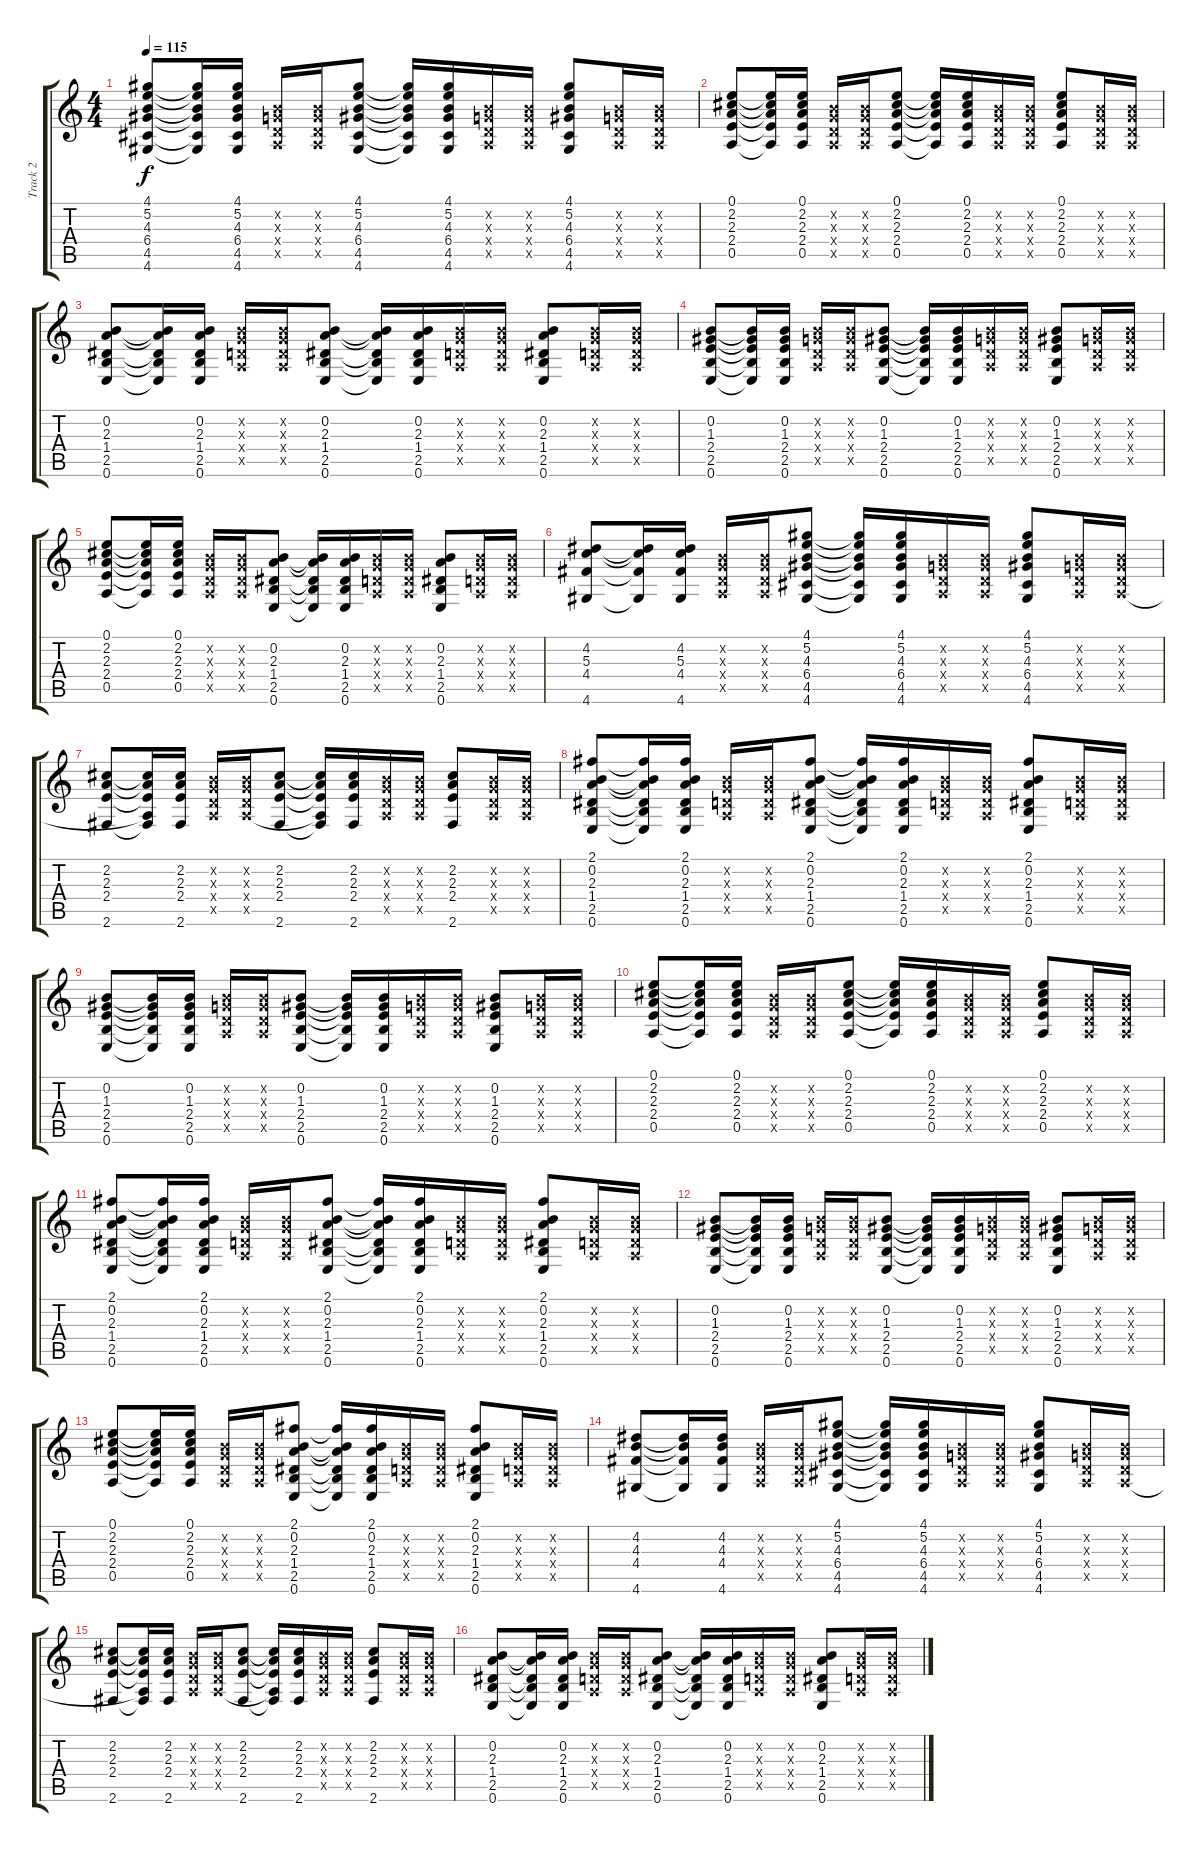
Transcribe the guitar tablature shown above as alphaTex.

\track ("Track 2" "Track 2") {instrument acousticguitarsteel}
\staff {score tabs}
\tuning (E4 B3 G3 D3 A2 E2) {hide}
\ts (4 4)
\tempo 115
\clef g2
\ks c
(4.1 5.2 4.3 6.4 4.5 4.6).8{dy f} (4.1{t} 5.2{t} 4.3{t} 6.4{t} 4.5{t} 4.6{t}).16 (4.1 5.2 4.3 6.4 4.5 4.6).16 (0.2{x} 0.3{x} 0.4{x} 0.5{x}).16 (0.2{x} 0.3{x} 0.4{x} 0.5{x}).16 (4.1 5.2 4.3 6.4 4.5 4.6).8 (4.1{t} 5.2{t} 4.3{t} 6.4{t} 4.5{t} 4.6{t}).16 (4.1 5.2 4.3 6.4 4.5 4.6).16 (0.2{x} 0.3{x} 0.4{x} 0.5{x}).16 (0.2{x} 0.3{x} 0.4{x} 0.5{x}).16 (4.1 5.2 4.3 6.4 4.5 4.6).8 (0.2{x} 0.3{x} 0.4{x} 0.5{x}).16 (0.2{x} 0.3{x} 0.4{x} 0.5{x}).16 |
(0.1 2.2 2.3 2.4 0.5).8 (0.1{t} 2.2{t} 2.3{t} 2.4{t} 0.5{t}).16 (0.1 2.2 2.3 2.4 0.5).16 (0.2{x} 0.3{x} 0.4{x} 0.5{x}).16 (0.2{x} 0.3{x} 0.4{x} 0.5{x}).16 (0.1 2.2 2.3 2.4 0.5).8 (0.1{t} 2.2{t} 2.3{t} 2.4{t} 0.5{t}).16 (0.1 2.2 2.3 2.4 0.5).16 (0.2{x} 0.3{x} 0.4{x} 0.5{x}).16 (0.2{x} 0.3{x} 0.4{x} 0.5{x}).16 (0.1 2.2 2.3 2.4 0.5).8 (0.2{x} 0.3{x} 0.4{x} 0.5{x}).16 (0.2{x} 0.3{x} 0.4{x} 0.5{x}).16 |
(0.2 2.3 1.4 2.5 0.6).8 (0.2{t} 2.3{t} 1.4{t} 2.5{t} 0.6{t}).16 (0.2 2.3 1.4 2.5 0.6).16 (0.2{x} 0.3{x} 0.4{x} 0.5{x}).16 (0.2{x} 0.3{x} 0.4{x} 0.5{x}).16 (0.2 2.3 1.4 2.5 0.6).8 (0.2{t} 2.3{t} 1.4{t} 2.5{t} 0.6{t}).16 (0.2 2.3 1.4 2.5 0.6).16 (0.2{x} 0.3{x} 0.4{x} 0.5{x}).16 (0.2{x} 0.3{x} 0.4{x} 0.5{x}).16 (0.2 2.3 1.4 2.5 0.6).8 (0.2{x} 0.3{x} 0.4{x} 0.5{x}).16 (0.2{x} 0.3{x} 0.4{x} 0.5{x}).16 |
(0.2 1.3 2.4 2.5 0.6).8 (0.2{t} 1.3{t} 2.4{t} 2.5{t} 0.6{t}).16 (0.2 1.3 2.4 2.5 0.6).16 (0.2{x} 0.3{x} 0.4{x} 0.5{x}).16 (0.2{x} 0.3{x} 0.4{x} 0.5{x}).16 (0.2 1.3 2.4 2.5 0.6).8 (0.2{t} 1.3{t} 2.4{t} 2.5{t} 0.6{t}).16 (0.2 1.3 2.4 2.5 0.6).16 (0.2{x} 0.3{x} 0.4{x} 0.5{x}).16 (0.2{x} 0.3{x} 0.4{x} 0.5{x}).16 (0.2 1.3 2.4 2.5 0.6).8 (0.2{x} 0.3{x} 0.4{x} 0.5{x}).16 (0.2{x} 0.3{x} 0.4{x} 0.5{x}).16 |
(0.1 2.2 2.3 2.4 0.5).8 (0.1{t} 2.2{t} 2.3{t} 2.4{t} 0.5{t}).16 (0.1 2.2 2.3 2.4 0.5).16 (0.2{x} 0.3{x} 0.4{x} 0.5{x}).16 (0.2{x} 0.3{x} 0.4{x} 0.5{x}).16 (0.2 2.3 1.4 2.5 0.6).8 (0.2{t} 2.3{t} 1.4{t} 2.5{t} 0.6{t}).16 (0.2 2.3 1.4 2.5 0.6).16 (0.2{x} 0.3{x} 0.4{x} 0.5{x}).16 (0.2{x} 0.3{x} 0.4{x} 0.5{x}).16 (0.2 2.3 1.4 2.5 0.6).8 (0.2{x} 0.3{x} 0.4{x} 0.5{x}).16 (0.2{x} 0.3{x} 0.4{x} 0.5{x}).16 |
(4.2 5.3 4.4 4.6).8 (4.2{t} 5.3{t} 4.4{t} 4.6{t}).16 (4.2 5.3 4.4 4.6).16 (0.2{x} 0.3{x} 0.4{x} 0.5{x}).16 (0.2{x} 0.3{x} 0.4{x} 0.5{x}).16 (4.1 5.2 4.3 6.4 4.5 4.6).8 (4.1{t} 5.2{t} 4.3{t} 6.4{t} 4.5{t} 4.6{t}).16 (4.1 5.2 4.3 6.4 4.5 4.6).16 (0.2{x} 0.3{x} 0.4{x} 0.5{x}).16 (0.2{x} 0.3{x} 0.4{x} 0.5{x}).16 (4.1 5.2 4.3 6.4 4.5 4.6).8 (0.2{x} 0.3{x} 0.4{x} 0.5{x}).16 (0.2{x} 0.3{x} 0.4{x} 0.5{x}).16 |
(2.2 2.3 2.4 2.6).8 (2.2{t} 2.3{t} 2.4{t} 0.5{t} 2.6{t}).16 (2.2 2.3 2.4 2.6).16 (0.2{x} 0.3{x} 0.4{x} 0.5{x}).16 (0.2{x} 0.3{x} 0.4{x} 0.5{x}).16 (2.2 2.3 2.4 2.6).8 (2.2{t} 2.3{t} 2.4{t} 0.5{t} 2.6{t}).16 (2.2 2.3 2.4 2.6).16 (0.2{x} 0.3{x} 0.4{x} 0.5{x}).16 (0.2{x} 0.3{x} 0.4{x} 0.5{x}).16 (2.2 2.3 2.4 2.6).8 (0.2{x} 0.3{x} 0.4{x} 0.5{x}).16 (0.2{x} 0.3{x} 0.4{x} 0.5{x}).16 |
(2.1 0.2 2.3 1.4 2.5 0.6).8 (2.1{t} 0.2{t} 2.3{t} 1.4{t} 2.5{t} 0.6{t}).16 (2.1 0.2 2.3 1.4 2.5 0.6).16 (0.2{x} 0.3{x} 0.4{x} 0.5{x}).16 (0.2{x} 0.3{x} 0.4{x} 0.5{x}).16 (2.1 0.2 2.3 1.4 2.5 0.6).8 (2.1{t} 0.2{t} 2.3{t} 1.4{t} 2.5{t} 0.6{t}).16 (2.1 0.2 2.3 1.4 2.5 0.6).16 (0.2{x} 0.3{x} 0.4{x} 0.5{x}).16 (0.2{x} 0.3{x} 0.4{x} 0.5{x}).16 (2.1 0.2 2.3 1.4 2.5 0.6).8 (0.2{x} 0.3{x} 0.4{x} 0.5{x}).16 (0.2{x} 0.3{x} 0.4{x} 0.5{x}).16 |
(0.2 1.3 2.4 2.5 0.6).8 (0.2{t} 1.3{t} 2.4{t} 2.5{t} 0.6{t}).16 (0.2 1.3 2.4 2.5 0.6).16 (0.2{x} 0.3{x} 0.4{x} 0.5{x}).16 (0.2{x} 0.3{x} 0.4{x} 0.5{x}).16 (0.2 1.3 2.4 2.5 0.6).8 (0.2{t} 1.3{t} 2.4{t} 2.5{t} 0.6{t}).16 (0.2 1.3 2.4 2.5 0.6).16 (0.2{x} 0.3{x} 0.4{x} 0.5{x}).16 (0.2{x} 0.3{x} 0.4{x} 0.5{x}).16 (0.2 1.3 2.4 2.5 0.6).8 (0.2{x} 0.3{x} 0.4{x} 0.5{x}).16 (0.2{x} 0.3{x} 0.4{x} 0.5{x}).16 |
(0.1 2.2 2.3 2.4 0.5).8 (0.1{t} 2.2{t} 2.3{t} 2.4{t} 0.5{t}).16 (0.1 2.2 2.3 2.4 0.5).16 (0.2{x} 0.3{x} 0.4{x} 0.5{x}).16 (0.2{x} 0.3{x} 0.4{x} 0.5{x}).16 (0.1 2.2 2.3 2.4 0.5).8 (0.1{t} 2.2{t} 2.3{t} 2.4{t} 0.5{t}).16 (0.1 2.2 2.3 2.4 0.5).16 (0.2{x} 0.3{x} 0.4{x} 0.5{x}).16 (0.2{x} 0.3{x} 0.4{x} 0.5{x}).16 (0.1 2.2 2.3 2.4 0.5).8 (0.2{x} 0.3{x} 0.4{x} 0.5{x}).16 (0.2{x} 0.3{x} 0.4{x} 0.5{x}).16 |
(2.1 0.2 2.3 1.4 2.5 0.6).8 (2.1{t} 0.2{t} 2.3{t} 1.4{t} 2.5{t} 0.6{t}).16 (2.1 0.2 2.3 1.4 2.5 0.6).16 (0.2{x} 0.3{x} 0.4{x} 0.5{x}).16 (0.2{x} 0.3{x} 0.4{x} 0.5{x}).16 (2.1 0.2 2.3 1.4 2.5 0.6).8 (2.1{t} 0.2{t} 2.3{t} 1.4{t} 2.5{t} 0.6{t}).16 (2.1 0.2 2.3 1.4 2.5 0.6).16 (0.2{x} 0.3{x} 0.4{x} 0.5{x}).16 (0.2{x} 0.3{x} 0.4{x} 0.5{x}).16 (2.1 0.2 2.3 1.4 2.5 0.6).8 (0.2{x} 0.3{x} 0.4{x} 0.5{x}).16 (0.2{x} 0.3{x} 0.4{x} 0.5{x}).16 |
(0.2 1.3 2.4 2.5 0.6).8 (0.2{t} 1.3{t} 2.4{t} 2.5{t} 0.6{t}).16 (0.2 1.3 2.4 2.5 0.6).16 (0.2{x} 0.3{x} 0.4{x} 0.5{x}).16 (0.2{x} 0.3{x} 0.4{x} 0.5{x}).16 (0.2 1.3 2.4 2.5 0.6).8 (0.2{t} 1.3{t} 2.4{t} 2.5{t} 0.6{t}).16 (0.2 1.3 2.4 2.5 0.6).16 (0.2{x} 0.3{x} 0.4{x} 0.5{x}).16 (0.2{x} 0.3{x} 0.4{x} 0.5{x}).16 (0.2 1.3 2.4 2.5 0.6).8 (0.2{x} 0.3{x} 0.4{x} 0.5{x}).16 (0.2{x} 0.3{x} 0.4{x} 0.5{x}).16 |
(0.1 2.2 2.3 2.4 0.5).8 (0.1{t} 2.2{t} 2.3{t} 2.4{t} 0.5{t}).16 (0.1 2.2 2.3 2.4 0.5).16 (0.2{x} 0.3{x} 0.4{x} 0.5{x}).16 (0.2{x} 0.3{x} 0.4{x} 0.5{x}).16 (2.1 0.2 2.3 1.4 2.5 0.6).8 (2.1{t} 0.2{t} 2.3{t} 1.4{t} 2.5{t} 0.6{t}).16 (2.1 0.2 2.3 1.4 2.5 0.6).16 (0.2{x} 0.3{x} 0.4{x} 0.5{x}).16 (0.2{x} 0.3{x} 0.4{x} 0.5{x}).16 (2.1 0.2 2.3 1.4 2.5 0.6).8 (0.2{x} 0.3{x} 0.4{x} 0.5{x}).16 (0.2{x} 0.3{x} 0.4{x} 0.5{x}).16 |
(4.2 4.3 4.4 4.6).8 (4.2{t} 4.3{t} 4.4{t} 4.6{t}).16 (4.2 4.3 4.4 4.6).16 (0.2{x} 0.3{x} 0.4{x} 0.5{x}).16 (0.2{x} 0.3{x} 0.4{x} 0.5{x}).16 (4.1 5.2 4.3 6.4 4.5 4.6).8 (4.1{t} 5.2{t} 4.3{t} 6.4{t} 4.5{t} 4.6{t}).16 (4.1 5.2 4.3 6.4 4.5 4.6).16 (0.2{x} 0.3{x} 0.4{x} 0.5{x}).16 (0.2{x} 0.3{x} 0.4{x} 0.5{x}).16 (4.1 5.2 4.3 6.4 4.5 4.6).8 (0.2{x} 0.3{x} 0.4{x} 0.5{x}).16 (0.2{x} 0.3{x} 0.4{x} 0.5{x}).16 |
(2.2 2.3 2.4 2.6).8 (2.2{t} 2.3{t} 2.4{t} 0.5{t} 2.6{t}).16 (2.2 2.3 2.4 2.6).16 (0.2{x} 0.3{x} 0.4{x} 0.5{x}).16 (0.2{x} 0.3{x} 0.4{x} 0.5{x}).16 (2.2 2.3 2.4 2.6).8 (2.2{t} 2.3{t} 2.4{t} 0.5{t} 2.6{t}).16 (2.2 2.3 2.4 2.6).16 (0.2{x} 0.3{x} 0.4{x} 0.5{x}).16 (0.2{x} 0.3{x} 0.4{x} 0.5{x}).16 (2.2 2.3 2.4 2.6).8 (0.2{x} 0.3{x} 0.4{x} 0.5{x}).16 (0.2{x} 0.3{x} 0.4{x} 0.5{x}).16 |
(0.2 2.3 1.4 2.5 0.6).8 (0.2{t} 2.3{t} 1.4{t} 2.5{t} 0.6{t}).16 (0.2 2.3 1.4 2.5 0.6).16 (0.2{x} 0.3{x} 0.4{x} 0.5{x}).16 (0.2{x} 0.3{x} 0.4{x} 0.5{x}).16 (0.2 2.3 1.4 2.5 0.6).8 (0.2{t} 2.3{t} 1.4{t} 2.5{t} 0.6{t}).16 (0.2 2.3 1.4 2.5 0.6).16 (0.2{x} 0.3{x} 0.4{x} 0.5{x}).16 (0.2{x} 0.3{x} 0.4{x} 0.5{x}).16 (0.2 2.3 1.4 2.5 0.6).8 (0.2{x} 0.3{x} 0.4{x} 0.5{x}).16 (0.2{x} 0.3{x} 0.4{x} 0.5{x}).16
